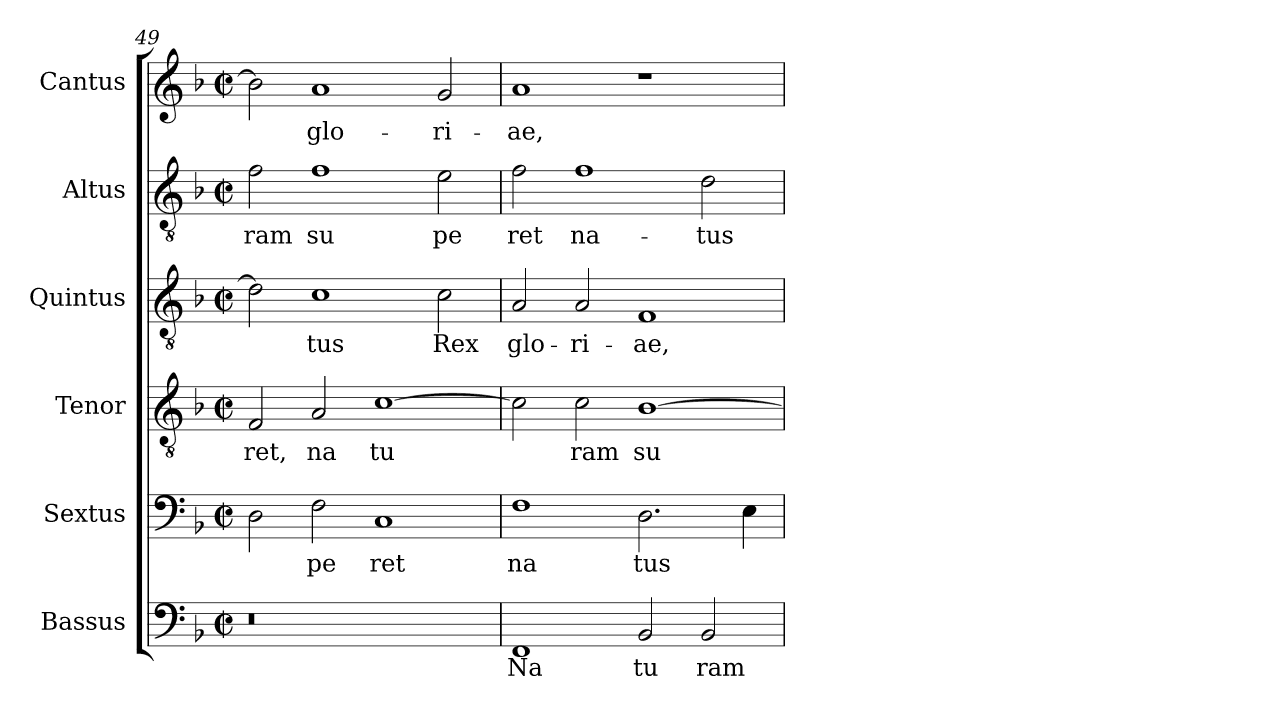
**kern	**text	**kern	**text	**kern	**text	**kern	**text	**kern	**text	**kern	**text
*part6	*part6	*part5	*part5	*part4	*part4	*part3	*part3	*part2	*part2	*part1	*part1
*staff6	*staff6	*staff5	*staff5	*staff4	*staff4	*staff3	*staff3	*staff2	*staff2	*staff1	*staff1
*I"Bassus	*	*I"Sextus	*	*I"Tenor	*	*I"Quintus	*	*I"Altus	*	*I"Cantus	*
*clefF4	*	*clefF4	*	*clefGv2	*	*clefGv2	*	*clefGv2	*	*clefG2	*
*k[b-]	*	*k[b-]	*	*k[b-]	*	*k[b-]	*	*k[b-]	*	*k[b-]	*
*F:	*	*F:	*	*F:	*	*F:	*	*F:	*	*F:	*
*M2/2	*	*M2/2	*	*M2/2	*	*M2/2	*	*M2/2	*	*M2/2	*
*met(c|)	*	*met(c|)	*	*met(c|)	*	*met(c|)	*	*met(c|)	*	*met(c|)	*
=49	=49	=49	=49	=49	=49	=49	=49	=49	=49	=49	=49
!	!	!	!	!	!LO:LY:b:cj	!	!	!	!LO:LY:b:cj	!	!
0r	.	2D\	.	2F/	ret,	2d\]	.	2f\	ram	2b-\]	.
!	!	!	!LO:LY:b:cj	!	!LO:LY:b:cj	!	!LO:LY:b:cj	!	!LO:LY:b:cj	!	!LO:LY:b:cj
.	.	2F\	pe	2A/	na	1c	tus	1f	su	1a	glo-
!	!	!	!LO:LY:b:cj	!	!LO:LY:b:cj	!	!	!	!	!	!
.	.	1C	ret	[<1c	tu	.	.	.	.	.	.
!	!	!	!	!	!	!	!LO:LY:b:cj	!	!LO:LY:b:cj	!	!LO:LY:b:cj
.	.	.	.	.	.	2c\	Rex	2e\	pe	2g/	-ri-
!!LO:LB:g=z
=50	=50	=50	=50	=50	=50	=50	=50	=50	=50	=50	=50
!	!LO:LY:b:cj	!	!LO:LY:b:cj	!	!	!	!LO:LY:b:cj	!	!LO:LY:b:cj	!	!LO:LY:b:cj
1FF	Na	1F	na	2c\]	.	2A/	glo-	2f\	ret	1a	-ae,
!	!	!	!	!	!LO:LY:b:cj	!	!LO:LY:b:cj	!	!LO:LY:b:cj	!	!
.	.	.	.	2c\	ram	2A/	-ri-	1f	na-	.	.
!	!LO:LY:b:cj	!	!LO:LY:b	!	!LO:LY:b:cj	!	!LO:LY:b:cj	!	!	!	!
2BB-/	tu	2.D\	tus	[>1B-	su-	1F	-ae,	.	.	1r	.
!	!LO:LY:b:cj	!	!	!	!	!	!	!	!LO:LY:b:cj	!	!
2BB-/	ram	.	.	.	.	.	.	2d\	-tus	.	.
.	.	4E\	.	.	.	.	.	.	.	.	.
=	=	=	=	=	=	=	=	=	=	=	=
*-	*-	*-	*-	*-	*-	*-	*-	*-	*-	*-	*-
